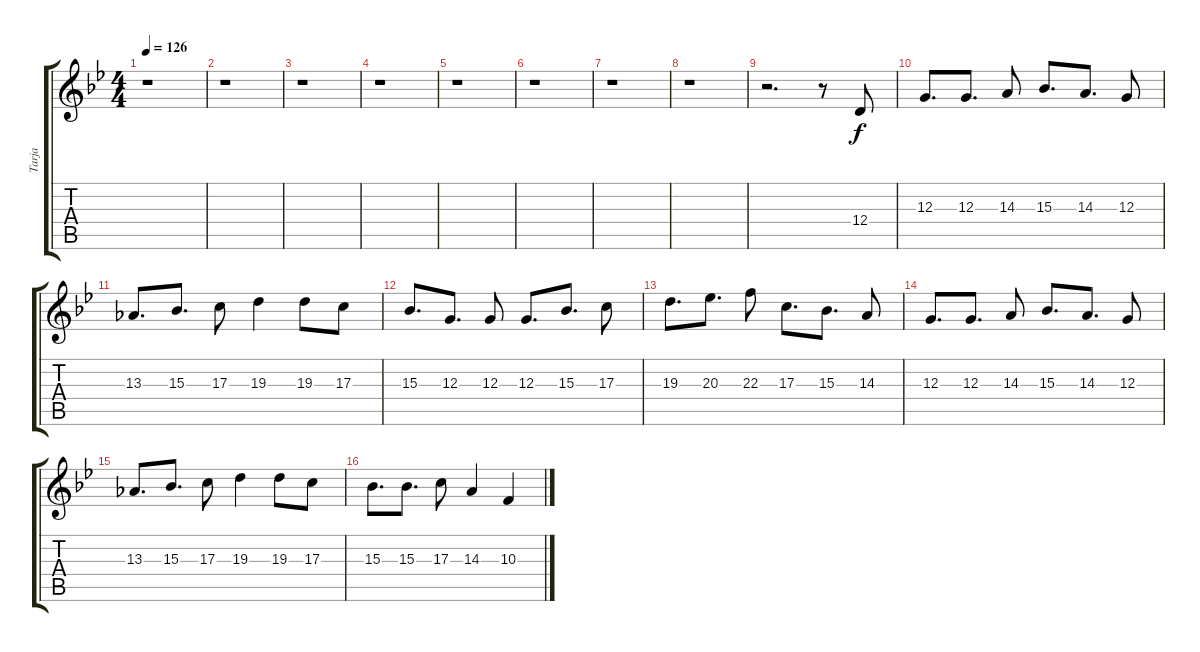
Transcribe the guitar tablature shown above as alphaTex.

\track ("Tarja" "Tarja") {instrument synthvoice}
\staff {score tabs}
\tuning (E4 B3 G3 D3 A2 E2) {hide}
\ts (4 4)
\tempo 126
\clef g2
\ks gminor
r.1{dy f} |
r.1 |
r.1 |
r.1 |
r.1 |
r.1 |
r.1 |
r.1 |
r.2{d} r.8 12.4.8{lyrics (0 "") lyrics (1 "") lyrics (2 "") lyrics (3 "") lyrics (4 "")} |
12.3.8{d} 12.3.8{d} 14.3.8 15.3.8{d} 14.3.8{d} 12.3.8 |
13.3.8{d} 15.3.8{d} 17.3.8 19.3.4 19.3.8 17.3.8 |
15.3.8{d} 12.3.8{d} 12.3.8 12.3.8{d} 15.3.8{d} 17.3.8 |
19.3.8{d} 20.3.8{d} 22.3.8 17.3.8{d} 15.3.8{d} 14.3.8 |
12.3.8{d} 12.3.8{d} 14.3.8 15.3.8{d} 14.3.8{d} 12.3.8 |
13.3.8{d} 15.3.8{d} 17.3.8 19.3.4 19.3.8 17.3.8 |
15.3.8{d} 15.3.8{d} 17.3.8 14.3.4 10.3.4
